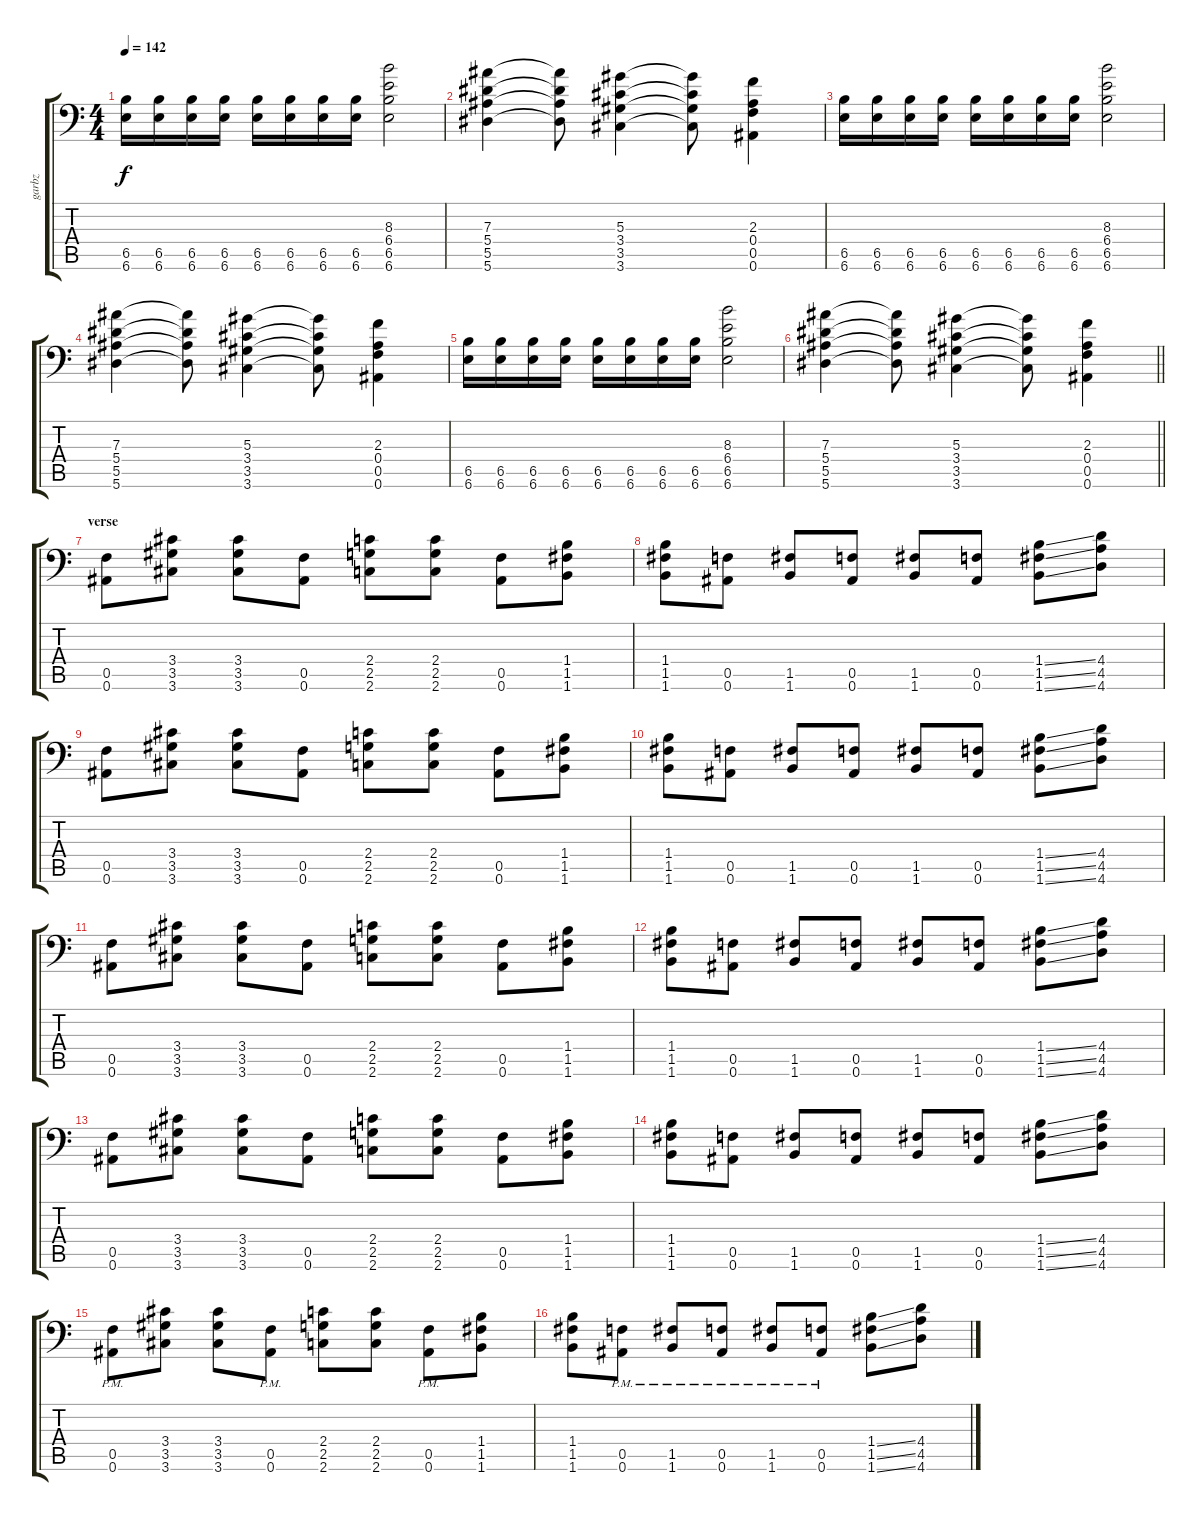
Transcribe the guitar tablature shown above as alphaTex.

\track ("garbz" "garbz") {instrument distortionguitar}
\staff {score tabs}
\tuning (C4 G3 Eb3 Bb2 F2 Bb1) {hide}
\ts (4 4)
\tempo 142
\clef f4
\ks c
(6.5 6.6).16{dy f} (6.5 6.6).16 (6.5 6.6).16 (6.5 6.6).16 (6.5 6.6).16 (6.5 6.6).16 (6.5 6.6).16 (6.5 6.6).16 (8.3 6.4 6.5 6.6).2 |
(7.3 5.4 5.5 5.6).4 (7.3{t} 5.4{t} 5.5{t} 5.6{t}).8 (5.3 3.4 3.5 3.6).4 (5.3{t} 3.4{t} 3.5{t} 3.6{t}).8 (2.3 0.4 0.5 0.6).4 |
(6.5 6.6).16 (6.5 6.6).16 (6.5 6.6).16 (6.5 6.6).16 (6.5 6.6).16 (6.5 6.6).16 (6.5 6.6).16 (6.5 6.6).16 (8.3 6.4 6.5 6.6).2 |
(7.3 5.4 5.5 5.6).4 (7.3{t} 5.4{t} 5.5{t} 5.6{t}).8 (5.3 3.4 3.5 3.6).4 (5.3{t} 3.4{t} 3.5{t} 3.6{t}).8 (2.3 0.4 0.5 0.6).4 |
(6.5 6.6).16 (6.5 6.6).16 (6.5 6.6).16 (6.5 6.6).16 (6.5 6.6).16 (6.5 6.6).16 (6.5 6.6).16 (6.5 6.6).16 (8.3 6.4 6.5 6.6).2 |
\barLineRight lightlight
(7.3 5.4 5.5 5.6).4 (7.3{t} 5.4{t} 5.5{t} 5.6{t}).8 (5.3 3.4 3.5 3.6).4 (5.3{t} 3.4{t} 3.5{t} 3.6{t}).8 (2.3 0.4 0.5 0.6).4 |
\section ("" "verse")
(0.5 0.6).8 (3.4 3.5 3.6).8 (3.4 3.5 3.6).8 (0.5 0.6).8 (2.4 2.5 2.6).8 (2.4 2.5 2.6).8 (0.5 0.6).8 (1.4 1.5 1.6).8 |
(1.4 1.5 1.6).8 (0.5 0.6).8 (1.5 1.6).8 (0.5 0.6).8 (1.5 1.6).8 (0.5 0.6).8 (1.4{ss} 1.5{ss} 1.6{ss}).8 (4.4 4.5 4.6).8 |
(0.5 0.6).8 (3.4 3.5 3.6).8 (3.4 3.5 3.6).8 (0.5 0.6).8 (2.4 2.5 2.6).8 (2.4 2.5 2.6).8 (0.5 0.6).8 (1.4 1.5 1.6).8 |
(1.4 1.5 1.6).8 (0.5 0.6).8 (1.5 1.6).8 (0.5 0.6).8 (1.5 1.6).8 (0.5 0.6).8 (1.4{ss} 1.5{ss} 1.6{ss}).8 (4.4 4.5 4.6).8 |
(0.5 0.6).8 (3.4 3.5 3.6).8 (3.4 3.5 3.6).8 (0.5 0.6).8 (2.4 2.5 2.6).8 (2.4 2.5 2.6).8 (0.5 0.6).8 (1.4 1.5 1.6).8 |
(1.4 1.5 1.6).8 (0.5 0.6).8 (1.5 1.6).8 (0.5 0.6).8 (1.5 1.6).8 (0.5 0.6).8 (1.4{ss} 1.5{ss} 1.6{ss}).8 (4.4 4.5 4.6).8 |
(0.5 0.6).8 (3.4 3.5 3.6).8 (3.4 3.5 3.6).8 (0.5 0.6).8 (2.4 2.5 2.6).8 (2.4 2.5 2.6).8 (0.5 0.6).8 (1.4 1.5 1.6).8 |
(1.4 1.5 1.6).8 (0.5 0.6).8 (1.5 1.6).8 (0.5 0.6).8 (1.5 1.6).8 (0.5 0.6).8 (1.4{ss} 1.5{ss} 1.6{ss}).8 (4.4 4.5 4.6).8 |
(0.5{pm} 0.6{pm}).8 (3.4 3.5 3.6).8 (3.4 3.5 3.6).8 (0.5{pm} 0.6{pm}).8 (2.4 2.5 2.6).8 (2.4 2.5 2.6).8 (0.5{pm} 0.6{pm}).8 (1.4 1.5 1.6).8 |
(1.4 1.5 1.6).8 (0.5{pm} 0.6{pm}).8 (1.5{pm} 1.6{pm}).8 (0.5{pm} 0.6{pm}).8 (1.5{pm} 1.6{pm}).8 (0.5{pm} 0.6{pm}).8 (1.4{ss} 1.5{ss} 1.6{ss}).8 (4.4 4.5 4.6).8
